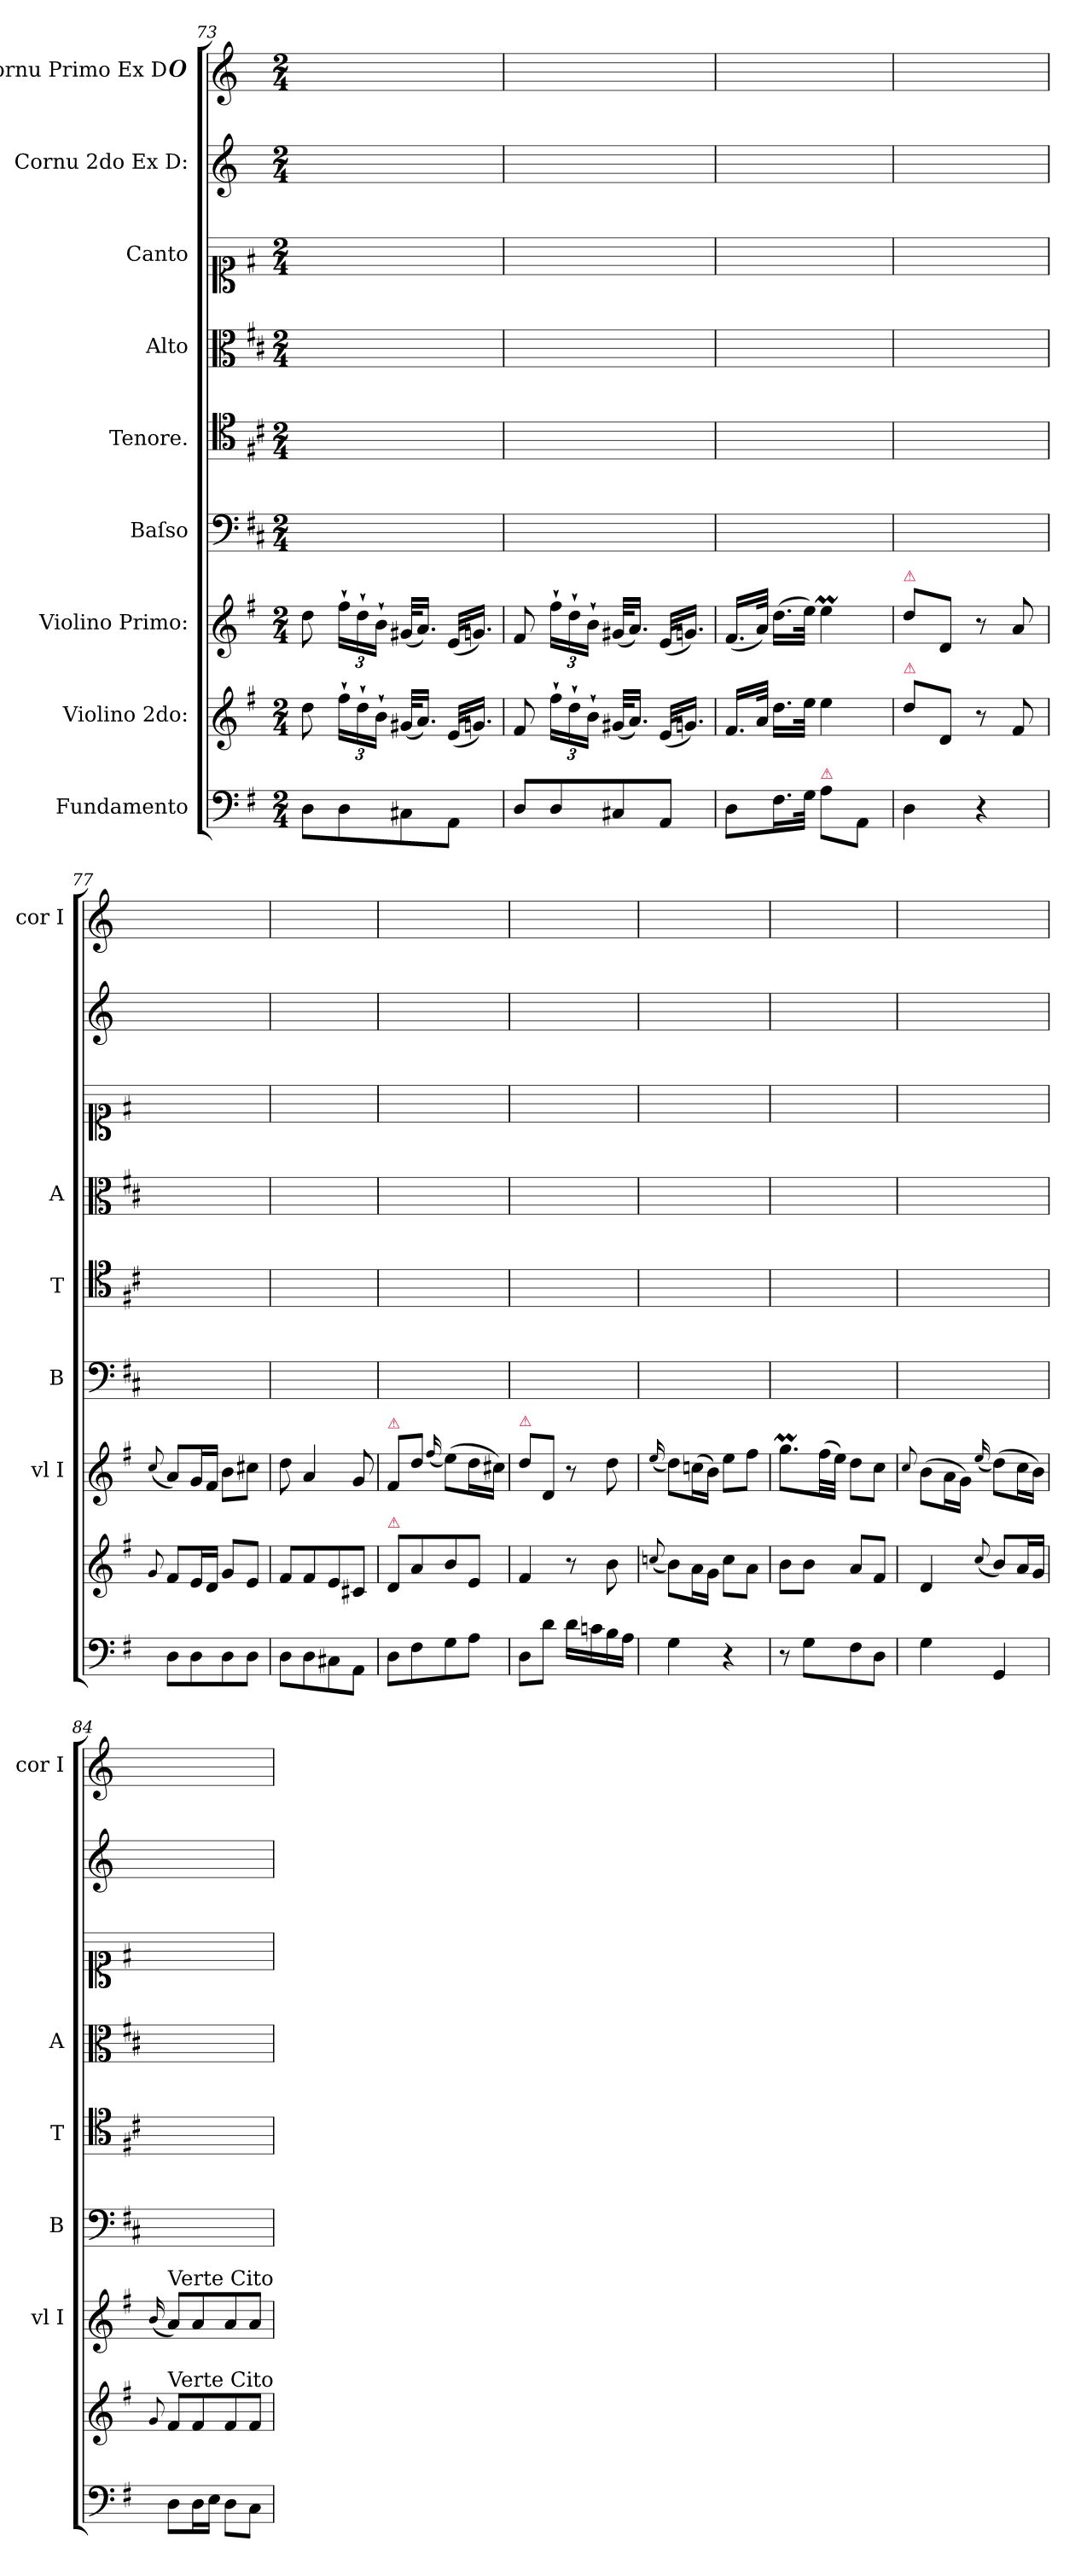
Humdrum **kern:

**kern	**dynam	**kern	**kern	**dynam	**kern	**kern	**kern	**kern	**kern	**kern
*part9	*part9	*part8	*part7	*part7	*part6	*part5	*part4	*part3	*part2	*part1
*staff9	*staff9	*staff8	*staff7	*staff7	*staff6	*staff5	*staff4	*staff3	*staff2	*staff1
*I"Fundamento	*	*I"Violino 2do:	*I"Violino Primo:	*	*I"Baſso	*I"Tenore.	*I"Alto	*I"Canto	*I"Cornu 2do Ex D:	*I"Cornu Primo Ex D#
*	*	*	*I'vl I	*	*I'B	*I'T	*I'A	*	*	*I'cor I
*clefF4	*	*clefG2	*clefG2	*	*clefF4	*clefC4	*clefC3	*clefC1	*clefG2	*clefG2
*	*	*	*	*	*	*	*	*	*ITrd6c10	*ITrd6c10
*k[f#]	*	*k[f#]	*k[f#]	*	*k[f#c#]	*k[f#c#]	*k[f#c#]	*k[f#]	*k[f#c#]	*k[f#c#]
*M2/4	*	*M2/4	*M2/4	*	*M2/4	*M2/4	*M2/4	*M2/4	*M2/4	*M2/4
=73	=73	=73	=73	=73	=73	=73	=73	=73	=73	=73
!	!LO:DY:a	!	!	!	!	!	!	!	!	!
8D\L	pia	8dd\	8dd\	.	2ryy	2ryy	2ryy	2ryy	2ryy	2ryy
8D\	.	24ff#`\LL	24ff#`\LL	.	.	.	.	.	.	.
.	.	24dd`\	24dd`\	.	.	.	.	.	.	.
.	.	24b`\JJ	24b`\JJ	.	.	.	.	.	.	.
8C#X\	.	(32g#X/KLL	(32g#X/KLL	.	.	.	.	.	.	.
.	.	16.a/JJ)	16.a/JJ)	.	.	.	.	.	.	.
8AA\J	.	(32e/KLL	(32e/KLL	.	.	.	.	.	.	.
.	.	16.gn/JJ)	16.gn/JJ)	.	.	.	.	.	.	.
=74	=74	=74	=74	=74	=74	=74	=74	=74	=74	=74
8D/L	.	8f#/	8f#/	.	2ryy	2ryy	2ryy	2ryy	2ryy	2ryy
8D/	.	24ff#`\LL	24ff#`\LL	.	.	.	.	.	.	.
.	.	24dd`\	24dd`\	.	.	.	.	.	.	.
.	.	24b`\JJ	24b`\JJ	.	.	.	.	.	.	.
8C#X/	.	(32g#X/KLL	(32g#X/KLL	.	.	.	.	.	.	.
.	.	16.a/JJ)	16.a/JJ)	.	.	.	.	.	.	.
8AA/J	.	(32e/KLL	(32e/KLL	.	.	.	.	.	.	.
.	.	16.gn/JJ)	16.gn/JJ)	.	.	.	.	.	.	.
=75	=75	=75	=75	=75	=75	=75	=75	=75	=75	=75
!	!LO:DY:a	!	!	!	!	!	!	!	!	!
8D\L	for	16.f#/LL	(16.f#/LL	.	2ryy	2ryy	2ryy	2ryy	2ryy	2ryy
.	.	32a/JJk	32a/JJk)	.	.	.	.	.	.	.
16.F#\L	.	16.dd\LL	(16.dd\LL	.	.	.	.	.	.	.
32G\JJk	.	32ee\JJk	32ee\JJk)	.	.	.	.	.	.	.
!LO:TX:a:color=crimson:t=⚠	!	!	!	!	!	!	!	!	!	!
8A\L	.	4ee\	4eeM\	.	.	.	.	.	.	.
8AA\J	.	.	.	.	.	.	.	.	.	.
=76	=76	=76	=76	=76	=76	=76	=76	=76	=76	=76
!	!	!	!LO:TX:a:color=crimson:t=⚠	!	!	!	!	!	!	!
!	!	!LO:TX:a:color=crimson:t=⚠	!	!	!	!	!	!	!	!
4D\	.	8dd/L	8dd/L	.	2ryy	2ryy	2ryy	2ryy	2ryy	2ryy
.	.	8d/J	8d/J	.	.	.	.	.	.	.
4r	.	8r	8r	.	.	.	.	.	.	.
!	!	!	!	!LO:DY:a	!	!	!	!	!	!
.	.	8f#/	8a/	pia	.	.	.	.	.	.
=77	=77	=77	=77	=77	=77	=77	=77	=77	=77	=77
.	.	8qqg/	(8qqcc/	.	.	.	.	.	.	.
!	!LO:DY:a	!	!	!	!	!	!	!	!	!
8D\L	pi	8f#/L	8a/L)	.	2ryy	2ryy	2ryy	2ryy	2ryy	2ryy
8D\	.	16e/L	16g/L	.	.	.	.	.	.	.
.	.	16d/JJ	16f#/JJ	.	.	.	.	.	.	.
8D\	.	8g/L	8b\L	.	.	.	.	.	.	.
8D\J	.	8e/J	8cc#X\J	.	.	.	.	.	.	.
=78	=78	=78	=78	=78	=78	=78	=78	=78	=78	=78
8D\L	.	8f#/L	8dd\	.	2ryy	2ryy	2ryy	2ryy	2ryy	2ryy
8D\	.	8f#/	4a/	.	.	.	.	.	.	.
8C#X\	.	8e/	.	.	.	.	.	.	.	.
8AA\J	.	8c#X/J	8g/	.	.	.	.	.	.	.
=79	=79	=79	=79	=79	=79	=79	=79	=79	=79	=79
!	!	!	!LO:TX:a:color=crimson:t=⚠	!	!	!	!	!	!	!
!	!	!LO:TX:a:color=crimson:t=⚠	!	!	!	!	!	!	!	!
8D\L	.	8d/L	8f#/L	.	2ryy	2ryy	2ryy	2ryy	2ryy	2ryy
8F#\	.	8a/	8dd/J	.	.	.	.	.	.	.
.	.	.	(16qqff#/	.	.	.	.	.	.	.
8G\	.	8b/	(8ee\L)	.	.	.	.	.	.	.
8A\J	.	8e/J	16dd\L	.	.	.	.	.	.	.
.	.	.	16cc#X\JJ)	.	.	.	.	.	.	.
=80	=80	=80	=80	=80	=80	=80	=80	=80	=80	=80
!	!	!	!LO:TX:a:color=crimson:t=⚠	!	!	!	!	!	!	!
8D\L	.	4f#/	8dd/L	.	2ryy	2ryy	2ryy	2ryy	2ryy	2ryy
8d\J	.	.	8d/J	.	.	.	.	.	.	.
16d\LL	.	8r	8r	.	.	.	.	.	.	.
16cn\	.	.	.	.	.	.	.	.	.	.
16B\	.	8b\	8dd\	.	.	.	.	.	.	.
16A\JJ	.	.	.	.	.	.	.	.	.	.
=81	=81	=81	=81	=81	=81	=81	=81	=81	=81	=81
.	.	(8qqccn/	(16qqee/	.	.	.	.	.	.	.
4G\	.	8b\L)	8dd\L)	.	2ryy	2ryy	2ryy	2ryy	2ryy	2ryy
.	.	16a\L	(16ccn\L	.	.	.	.	.	.	.
.	.	16g\JJ	16b\JJ)	.	.	.	.	.	.	.
4r	.	8cc\L	8ee\L	.	.	.	.	.	.	.
.	.	8a\J	8ff#\J	.	.	.	.	.	.	.
=82	=82	=82	=82	=82	=82	=82	=82	=82	=82	=82
8r	.	8b\L	8.ggM\L	.	2ryy	2ryy	2ryy	2ryy	2ryy	2ryy
8G\L	.	8b\J	.	.	.	.	.	.	.	.
.	.	.	(32ff#\LL	.	.	.	.	.	.	.
.	.	.	32ee\JJJ)	.	.	.	.	.	.	.
8F#\	.	8a/L	8dd\L	.	.	.	.	.	.	.
8D\J	.	8f#/J	8cc\J	.	.	.	.	.	.	.
=83	=83	=83	=83	=83	=83	=83	=83	=83	=83	=83
.	.	.	8qqcc/	.	.	.	.	.	.	.
4G\	.	4d/	(8b\L	.	2ryy	2ryy	2ryy	2ryy	2ryy	2ryy
.	.	.	16a\L	.	.	.	.	.	.	.
.	.	.	16g\JJ)	.	.	.	.	.	.	.
.	.	(8qqcc/	(16qqee/	.	.	.	.	.	.	.
4GG/	.	8b/L)	(8dd\L)	.	.	.	.	.	.	.
.	.	16a/L	16cc\L	.	.	.	.	.	.	.
.	.	16g/JJ	16b\JJ)	.	.	.	.	.	.	.
=84	=84	=84	=84	=84	=84	=84	=84	=84	=84	=84
.	.	8qqg/	(16qqb/	.	.	.	.	.	.	.
!	!	!	!LO:TX:a:t=Verte Cito	!	!	!	!	!	!	!
!	!	!LO:TX:a:t=Verte Cito	!	!	!	!	!	!	!	!
8D\L	.	8f#/L	8a/L)	.	2ryy	2ryy	2ryy	2ryy	2ryy	2ryy
16D\L	.	8f#/	8a/	.	.	.	.	.	.	.
16E\JJ	.	.	.	.	.	.	.	.	.	.
8D\L	.	8f#/	8a/	.	.	.	.	.	.	.
8C\J	.	8f#/J	8a/J	.	.	.	.	.	.	.
=	=	=	=	=	=	=	=	=	=	=
*-	*-	*-	*-	*-	*-	*-	*-	*-	*-	*-
